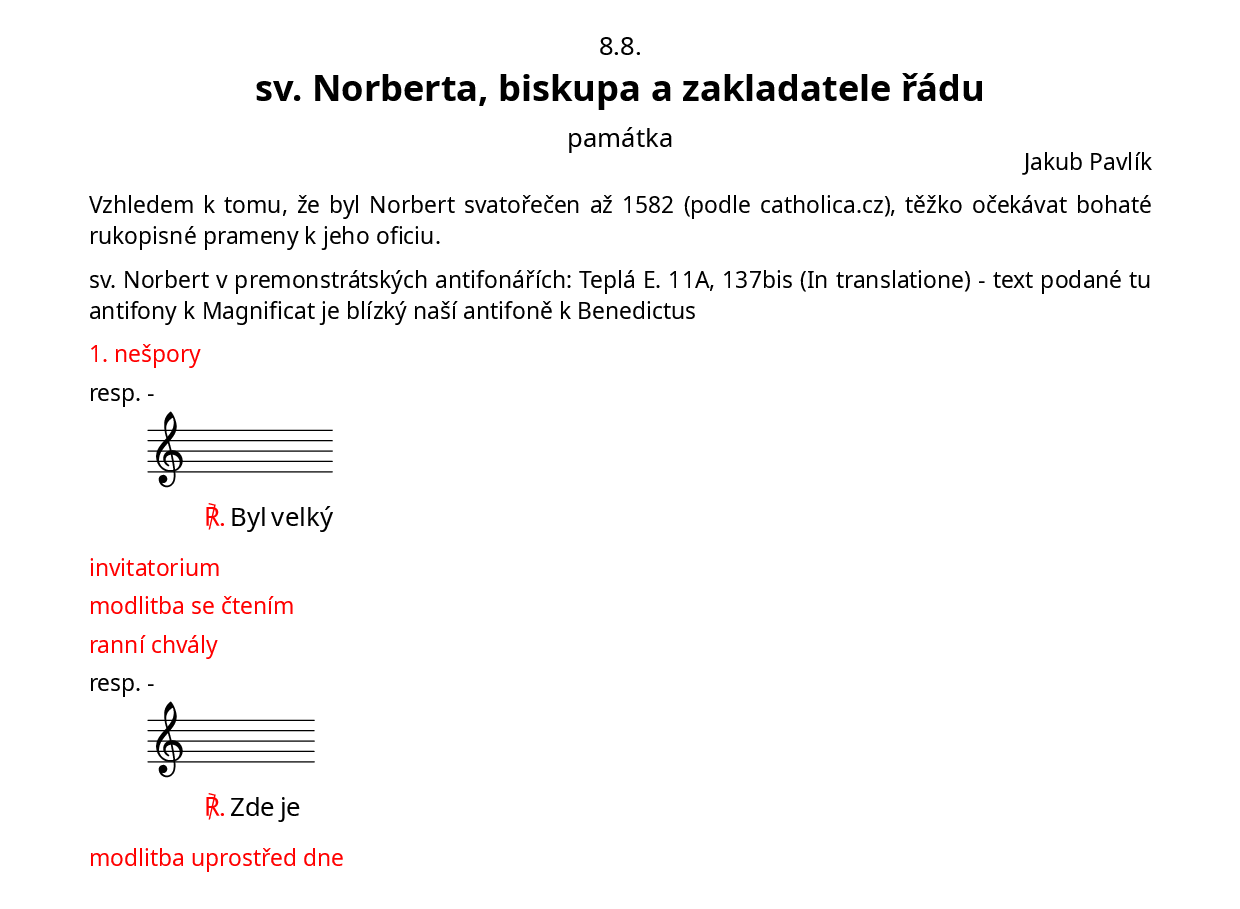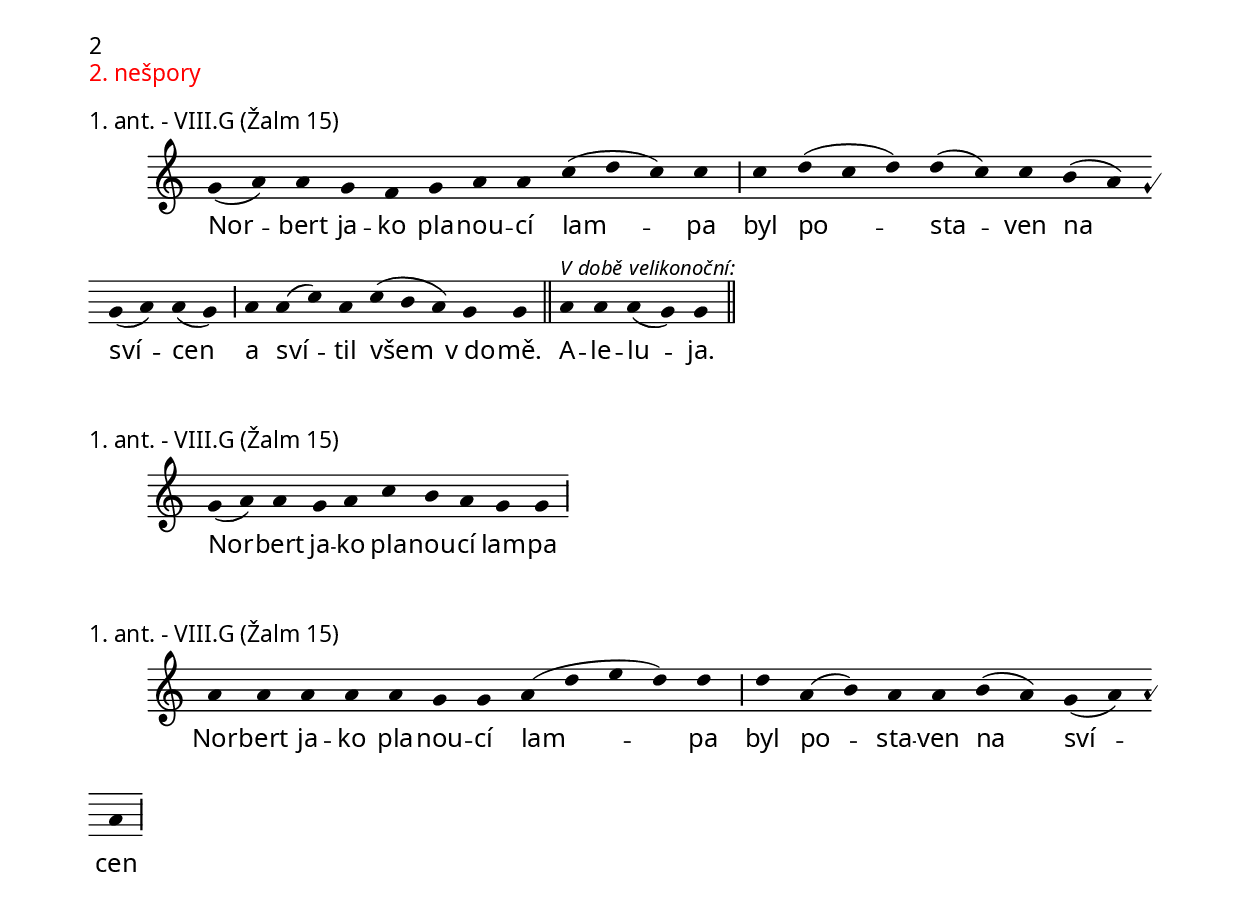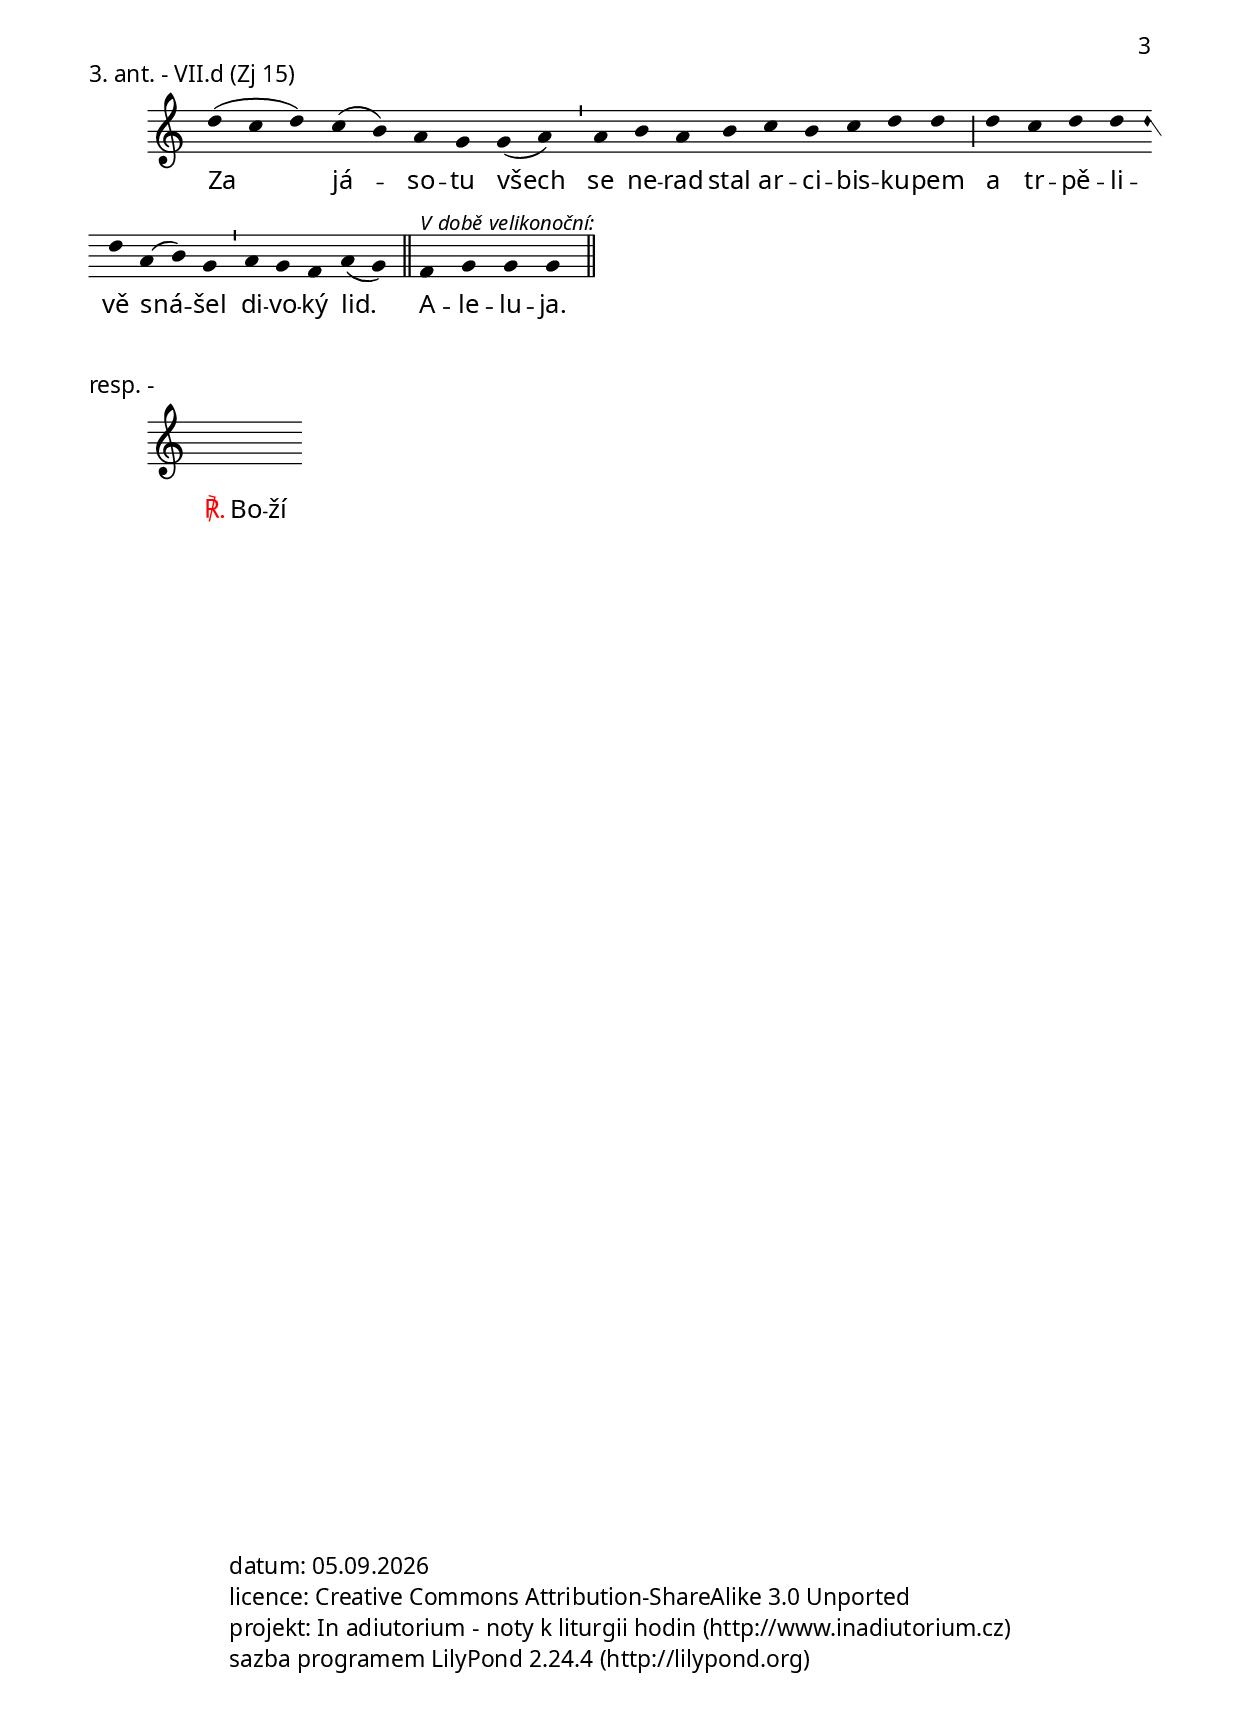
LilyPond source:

\version "2.16.0"

\include "../../spolecne.ly"
\include "../../dilyresponsorii.ly"
textyOPraem = "vlastní texty premonstrátského řádu"


\header {
  title = \markup\titleSvatek
            "sv. Norberta, biskupa a zakladatele řádu"
            památka
            8.8.
  composer = "Jakub Pavlík"
}

\markup\justify{
  Vzhledem k tomu, že byl Norbert svatořečen až 1582 (podle catholica.cz),
  těžko očekávat bohaté rukopisné prameny k jeho oficiu.
}

\markup\justify{
  sv. Norbert v premonstrátských antifonářích:
  Teplá E. 11A, 137bis (In translatione) -
  text podané tu antifony k Magnificat je blízký naší antifoně k Benedictus
}

%\markup\poznamkaOPraem

\markup {\nadpisHodinka {"1. nešpory"}}

\score {
  \relative c' {
    \choralniRezim

  }
  \addlyrics {
    Jak vznešené jsou kroky těch, kdo zvěstují pokoj, kdo zvěstují dobro.

    A -- le -- lu -- ja.
  }
  \header {
    quid = "1. ant."
    modus = ""
    differentia = ""
    psalmus = "Žalm 113"
    id = "1ne-a1"
    piece = \markup {\sestavTitulek}
  }
}

\score {
  \relative c' {
    \choralniRezim

  }
  \addlyrics {
    Kdo se bude přikázáními řídit a jim učit, bude v nebeském království veliký.

    A -- le -- lu -- ja.
  }
  \header {
    quid = "2. ant."
    modus = ""
    differentia = ""
    psalmus = "Žalm 146"
    id = "1ne-a2"
    piece = \markup {\sestavTitulek}
  }
}

\score {
  \relative c' {
    \choralniRezim

  }
  \addlyrics {
    Podivuhodnou sladkostí božské výřečnosti se laskavě choval k lidu.

    A -- le -- lu -- ja.
  }
  \header {
    quid = "3. ant."
    modus = ""
    differentia = ""
    psalmus = "Ef 1"
    id = "1ne-a3"
    piece = \markup {\sestavTitulek}
  }
}

\score {
  \relative c' {
    \choralniRezim

    % R
    \neviditelna a

    % V
    \neviditelna a

    % R
    \neviditelna a

    % Slava
  }
  \addlyrics {
    \Response Byl velký mezi velkými a nepatrný mezi malými, vznešený mezi urozenými, skromný mezi prostými._* Všem se zkrátka stal vším.
    \Verse Boží muž Norbert byl veselého vzhledu, klidné tváře, velice výmluvný v řeči, příjemný v rozhovoru, laskavý v soužití._*
    \Response Všem se zkrátka stal vším.
    \textRespDoxologie
  }
  \header {
    quid = "resp."
    modus = ""
    id = "1ne-r"
    piece = \markup {\sestavTitulekResp}
  }
}

\score {
  \relative c' {
    \choralniRezim

  }
  \addlyrics {
    Boží muž, když nábožně vybudoval dům své chudoby v Prémontré, založil svůj kanovnický řád, stal se arcibiskupem, žehnaje bratřím blaženě usnul v Kristu.

    A -- le -- lu -- ja.
  }
  \header {
    quid = "ant. k Magnificat"
    modus = ""
    differentia = ""
    psalmus = ""
    id = "1ne-amag"
    piece = \markup {\sestavTitulekBezZalmu}
  }
}

\markup {\nadpisHodinka {"invitatorium"}}

\score {
  \relative c' {
    \choralniRezim

  }
  \addlyrics {
    Chvalme Krále králů, který vytrhl Norberta ze světských marností, aleluja.
  }
  \header {
    quid = "ant."
    modus = ""
    differentia = ""
    psalmus = ""
    id = "invit"
    piece = \markup {\sestavTitulekBezZalmu}
  }
}

\markup {\nadpisHodinka {"modlitba se čtením"}}

\score {
  \relative c' {
    \choralniRezim

  }
  \addlyrics {
    Boží muž Norbert přemítat o Hospodinově zákoně dnem i nocí, aby ve svůj čas přinesl ovoce hlásáním evangelia.
  }
  \header {
    quid = "1. ant."
    modus = ""
    differentia = ""
    psalmus = "Žalm 1"
    id = "mc-a1"
    piece = \markup {\sestavTitulek}
  }
}

\score {
  \relative c' {
    \choralniRezim

  }
  \addlyrics {
    Nad díla svých rukou ustanovil jsi toho, Pane, jehož jedinou slávou bylo vyznávat Ježíše Krista Ukřižovaného.
  }
  \header {
    quid = "2. ant."
    modus = ""
    differentia = ""
    psalmus = "Žalm 8"
    id = "mc-a2"
    piece = \markup {\sestavTitulek}
  }
}

\score {
  \relative c' {
    \choralniRezim

  }
  \addlyrics {
    Nemluvil křivě svým jazykem, a proto odpočívá na svaté hoře.
  }
  \header {
    quid = "3. ant."
    modus = ""
    differentia = ""
    psalmus = "Žalm 24"
    id = "mc-a3"
    piece = \markup {\sestavTitulek}
  }
}

\markup {\nadpisHodinka {"ranní chvály"}}

\score {
  \relative c' {
    \choralniRezim

  }
  \addlyrics {
    Norbert zapřel sám sebe a následoval Krista po neschůdnější cestě.
  }
  \header {
    quid = "1. ant."
    modus = ""
    differentia = ""
    psalmus = "Žalm 63"
    id = "rch-a1"
    piece = \markup {\sestavTitulek}
  }
}

\score {
  \relative c' {
    \choralniRezim

  }
  \addlyrics {
    Mnohé co nejpokorněji poučil, aby Duch svatý vedl jejich cesty k dokonalosti.
  }
  \header {
    quid = "2. ant."
    modus = ""
    differentia = ""
    psalmus = "Dan 3-III"
    id = "rch-a2"
    piece = \markup {\sestavTitulek}
  }
}

\score {
  \relative c' {
    \choralniRezim

  }
  \addlyrics {
    Boží muž s jásotem přiváděl Kristovy následovníky ke svému předem ukázanému domovu chudoby.
  }
  \header {
    quid = "3. ant."
    modus = ""
    differentia = ""
    psalmus = "Žalm 149"
    id = "rch-a3"
    piece = \markup {\sestavTitulek}
  }
}

\score {
  \relative c' {
    \choralniRezim

    % R
    \neviditelna a

    % V
    \neviditelna a

    % R
    \neviditelna a

    % Slava
  }
  \addlyrics {
    \Response Zde je milovník bratří,_* zde je ten, který se mnoho modlí za lid.
    \Verse Zde je ten, který za své bratry vydal i svůj život._*
    \Response Zde je ten, který se mnoho modlí za lid.
    \textRespDoxologie
  }
  \header {
    quid = "resp."
    modus = ""
    id = "rch-r"
    piece = \markup {\sestavTitulekResp}
  }
}

\score {
  \relative c' {
    \choralniRezim

  }
  \addlyrics {
    Norbert, vynikající šiřitel katolické víry, hlasatel pravého pokání, kanovník a vzácný zakladatel premonstrátského řádu: co učil slovy, dovršil ve skutcích.
  }
  \header {
    quid = "ant. k Benedictus"
    modus = ""
    differentia = ""
    psalmus = ""
    id = "rch-aben"
    piece = \markup {\sestavTitulekBezZalmu}
  }
}

\markup {\nadpisHodinka {"modlitba uprostřed dne"}}

\score {
  \relative c' {
    \choralniRezim

  }
  \addlyrics {
    Mnozí jsme jedno tělo v Kristu.
  }
  \header {
    quid = "ant. dopoledne"
    modus = ""
    differentia = ""
    psalmus = ""
    id = "tercie"
    piece = \markup {\sestavTitulekBezZalmu}
  }
}

\score {
  \relative c' {
    \choralniRezim

  }
  \addlyrics {
    Služebníku věrný a rozvážný, vejdi k radostné hostině svého Pána.
  }
  \header {
    quid = "ant. v poledne"
    modus = ""
    differentia = ""
    psalmus = ""
    id = "sexta"
    piece = \markup {\sestavTitulekBezZalmu}
  }
}

\score {
  \relative c' {
    \choralniRezim

  }
  \addlyrics {
    Okolo něho věnec bratří jako cedry vysázené na hoře Libanonu.
  }
  \header {
    quid = "ant. odpoledne"
    modus = ""
    differentia = ""
    psalmus = ""
    id = "nona"
    piece = \markup {\sestavTitulekBezZalmu}
  }
}

\pageBreak

\markup {\nadpisHodinka {"2. nešpory"}}

\score {
  \relative c'' {
    \choralniRezim
    g4( a) a g f g a a c( d c) c \barMaior
    c d( c d) d( c) c b( a) g( a) a( g) \barMaior
    a a( c) a c( b a) g g \barFinalis

    a^\markup\rubrVelikAleluja a a( g) g \barFinalis
  }
  \addlyrics {
    Nor -- bert ja -- ko pla -- nou -- cí lam -- pa
    byl po -- sta -- ven na sví -- cen
    a sví -- til všem v_do -- mě.

    A -- le -- lu -- ja.
  }
  \header {
    quid = "1. ant."
    modus = "VIII"
    differentia = "G"
    psalmus = "Žalm 15"
    id = "2ne-a1"
    piece = \markup {\sestavTitulek}
  }
}

\score {
  \relative c'' {
    \choralniRezim
    g4( a) a g a c b a g g \barMaior

  }
  \addlyrics {
    Nor -- bert ja -- ko pla -- nou -- cí lam -- pa
    byl po -- sta -- ven na sví -- cen
    a sví -- til všem v_do -- mě.

    A -- le -- lu -- ja.
  }
  \header {
    quid = "1. ant."
    modus = "VIII"
    differentia = "G"
    psalmus = "Žalm 15"
    id = ""
    piece = \markup {\sestavTitulek}
  }
}

\score {
  \relative c'' {
    \choralniRezim
    a4 a a a a g g a( d e d) d \barMaior
    d a( b) a a b( a) g( a) a \barMaior

  }
  \addlyrics {
    Nor -- bert ja -- ko pla -- nou -- cí lam -- pa
    byl po -- sta -- ven na sví -- cen
    a sví -- til všem v_do -- mě.

    A -- le -- lu -- ja.
  }
  \header {
    quid = "1. ant."
    modus = "VIII"
    differentia = "G"
    psalmus = "Žalm 15"
    id = ""
    piece = \markup {\sestavTitulek}
  }
}

\pageBreak

\score {
  \relative c' {
    \choralniRezim

  }
  \addlyrics {
    Pře -- svěd -- čil vlád -- ce cír -- kve,
    a -- by se u -- ja -- li
    si -- rot -- ků a vdov.

    A -- le -- lu -- ja.
  }
  \header {
    quid = "2. ant."
    modus = ""
    differentia = ""
    psalmus = "Žalm 112"
    id = "2ne-a2"
    piece = \markup {\sestavTitulek}
  }
}

\score {
  \relative c'' {
    \choralniRezim
    d4( c d) c( b) a g g( a) \barMin
    a b a b c b c d d \barMaior
    d c d d d a( b) g \barMin
    a g f a( g) \barFinalis

    f^\markup\rubrVelikAleluja g g g \barFinalis
  }
  \addlyrics {
    Za já -- so -- tu všech
    se ne -- rad stal ar -- ci -- bis -- ku -- pem
    a tr -- pě -- li -- vě sná -- šel
    di -- vo -- ký lid. % :)

    A -- le -- lu -- ja.
  }
  \header {
    quid = "3. ant."
    modus = "VII"
    differentia = "d"
    psalmus = "Zj 15"
    id = "2ne-a3"
    piece = \markup {\sestavTitulek}
  }
}

\score {
  \relative c' {
    \choralniRezim

    % R
    \neviditelna a

    % V
    \neviditelna a

    % R
    \neviditelna a

    % Slava
  }
  \addlyrics {
    \Response Bo -- ží muž
    za -- pá -- len bož -- skou lás -- kou
    a pla -- nou -- cí ve svém nit -- ru
    oh -- něm Du -- cha sva -- té -- ho,_*
    Za -- čal ká -- zat Bo -- ží slo -- vo,
    ať to by -- lo vhod či ne -- vhod.
    \Verse Z_po -- kla -- du Bo -- ží -- ho
    vy -- ná -- šel vě -- ci no -- vé i sta -- ré,
    a stal se jed -- něm vů -- ní ži -- vo -- ta pro ži -- vot,
    ji -- ným pak vů -- ní smr -- ti pro smrt._*
    \Response
    \textRespDoxologie
  }
  \header {
    quid = "resp."
    modus = ""
    id = "2ne-r"
    piece = \markup {\sestavTitulekResp}
  }
}

\score {
  \relative c' {
    \choralniRezim

  }
  \addlyrics {
    Dnes je slav -- ný den,
    kdy sva -- tý bis -- kup Nor -- bert
    byl zba -- ven pout tě -- la
    a při -- jat s_an -- dě -- ly tam,
    kde v_zá -- ři -- vém sva -- teb -- ním ša -- tu
    šťas -- ten sto -- lu -- je v_pa -- lá -- ci ne -- bes -- ké -- ho Krá -- le,
    ja -- ko -- by na -- pá -- jen prou -- dem bla -- ha,
    a -- le -- lu -- ja, a -- le -- lu -- ja.
  }
  \header {
    quid = "ant. k Magnificat"
    modus = ""
    differentia = ""
    psalmus = ""
    id = "2ne-amag"
    piece = \markup {\sestavTitulekBezZalmu}
  }
}
